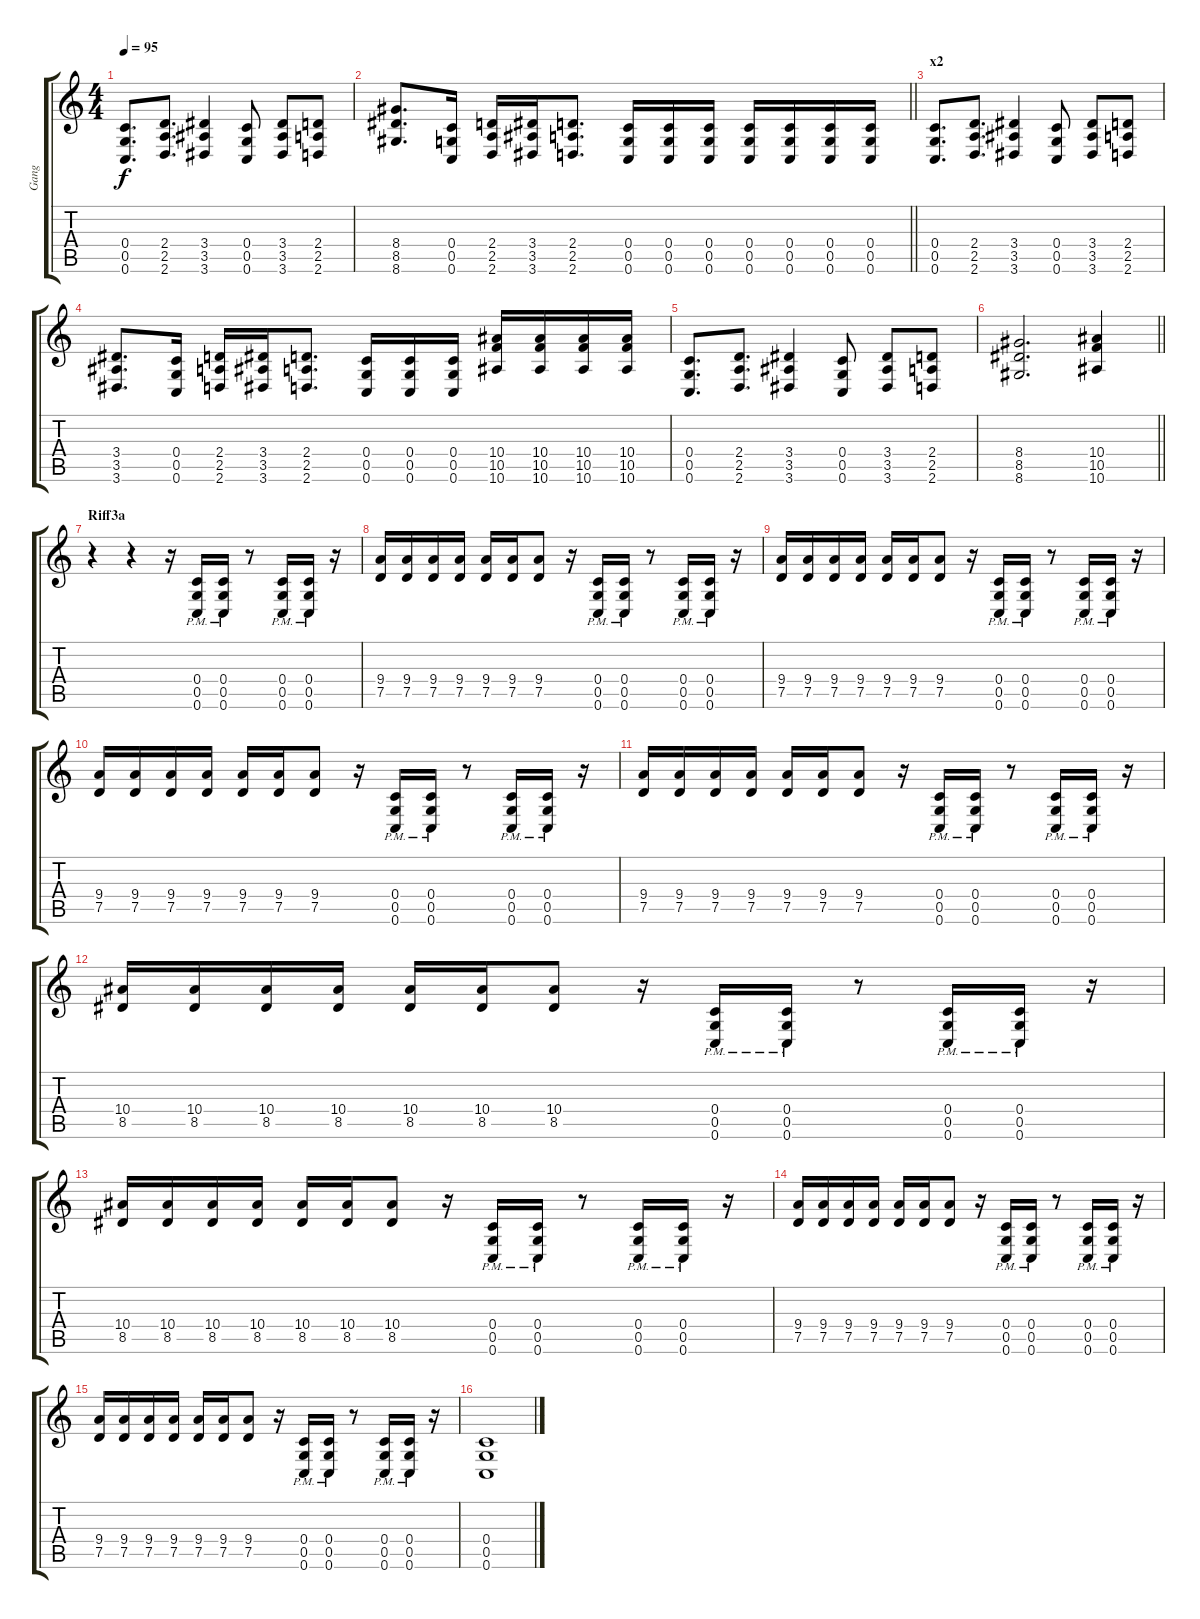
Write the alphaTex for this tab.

\track ("Gang" "Gang") {instrument distortionguitar}
\staff {score tabs}
\tuning (D4 A3 F3 C3 G2 C2) {hide}
\ts (4 4)
\tempo 95
\clef g2
\ks c
(0.4 0.5 0.6).8{d dy f} (2.4 2.5 2.6).8{d} (3.4 3.5 3.6).4 (0.4 0.5 0.6).8 (3.4 3.5 3.6).8 (2.4 2.5 2.6).8 |
\barLineRight lightlight
(8.4 8.5 8.6).8{d} (0.4 0.5 0.6).16 (2.4 2.5 2.6).16 (3.4 3.5 3.6).16 (2.4 2.5 2.6).8{d} (0.4 0.5 0.6).16 (0.4 0.5 0.6).16 (0.4 0.5 0.6).16 (0.4 0.5 0.6).16 (0.4 0.5 0.6).16 (0.4 0.5 0.6).16 (0.4 0.5 0.6).16 |
\section ("" "x2")
(0.4 0.5 0.6).8{d} (2.4 2.5 2.6).8{d} (3.4 3.5 3.6).4 (0.4 0.5 0.6).8 (3.4 3.5 3.6).8 (2.4 2.5 2.6).8 |
(3.4 3.5 3.6).8{d} (0.4 0.5 0.6).16 (2.4 2.5 2.6).16 (3.4 3.5 3.6).16 (2.4 2.5 2.6).8{d} (0.4 0.5 0.6).16 (0.4 0.5 0.6).16 (0.4 0.5 0.6).16 (10.4 10.5 10.6).16 (10.4 10.5 10.6).16 (10.4 10.5 10.6).16 (10.4 10.5 10.6).16 |
(0.4 0.5 0.6).8{d} (2.4 2.5 2.6).8{d} (3.4 3.5 3.6).4 (0.4 0.5 0.6).8 (3.4 3.5 3.6).8 (2.4 2.5 2.6).8 |
\barLineRight lightlight
(8.4 8.5 8.6).2{d} (10.4 10.5 10.6).4 |
\section ("" "Riff3a")
r.4 r.4 r.16 (0.4 0.5{pm} 0.6).16 (0.4 0.5{pm} 0.6).16 r.8 (0.4 0.5{pm} 0.6).16 (0.4 0.5{pm} 0.6).16 r.16 |
(9.4 7.5).16 (9.4 7.5).16 (9.4 7.5).16 (9.4 7.5).16 (9.4 7.5).16 (9.4 7.5).16 (9.4 7.5).8 r.16 (0.4 0.5{pm} 0.6).16 (0.4 0.5{pm} 0.6).16 r.8 (0.4 0.5{pm} 0.6).16 (0.4 0.5{pm} 0.6).16 r.16 |
(9.4 7.5).16 (9.4 7.5).16 (9.4 7.5).16 (9.4 7.5).16 (9.4 7.5).16 (9.4 7.5).16 (9.4 7.5).8 r.16 (0.4 0.5{pm} 0.6).16 (0.4 0.5{pm} 0.6).16 r.8 (0.4 0.5{pm} 0.6).16 (0.4 0.5{pm} 0.6).16 r.16 |
(9.4 7.5).16 (9.4 7.5).16 (9.4 7.5).16 (9.4 7.5).16 (9.4 7.5).16 (9.4 7.5).16 (9.4 7.5).8 r.16 (0.4 0.5{pm} 0.6).16 (0.4 0.5{pm} 0.6).16 r.8 (0.4 0.5{pm} 0.6).16 (0.4 0.5{pm} 0.6).16 r.16 |
(9.4 7.5).16 (9.4 7.5).16 (9.4 7.5).16 (9.4 7.5).16 (9.4 7.5).16 (9.4 7.5).16 (9.4 7.5).8 r.16 (0.4 0.5{pm} 0.6).16 (0.4 0.5{pm} 0.6).16 r.8 (0.4 0.5{pm} 0.6).16 (0.4 0.5{pm} 0.6).16 r.16 |
(10.4 8.5).16 (10.4 8.5).16 (10.4 8.5).16 (10.4 8.5).16 (10.4 8.5).16 (10.4 8.5).16 (10.4 8.5).8 r.16 (0.4 0.5{pm} 0.6).16 (0.4 0.5{pm} 0.6).16 r.8 (0.4 0.5{pm} 0.6).16 (0.4 0.5{pm} 0.6).16 r.16 |
(10.4 8.5).16 (10.4 8.5).16 (10.4 8.5).16 (10.4 8.5).16 (10.4 8.5).16 (10.4 8.5).16 (10.4 8.5).8 r.16 (0.4 0.5{pm} 0.6).16 (0.4 0.5{pm} 0.6).16 r.8 (0.4 0.5{pm} 0.6).16 (0.4 0.5{pm} 0.6).16 r.16 |
(9.4 7.5).16 (9.4 7.5).16 (9.4 7.5).16 (9.4 7.5).16 (9.4 7.5).16 (9.4 7.5).16 (9.4 7.5).8 r.16 (0.4 0.5{pm} 0.6).16 (0.4 0.5{pm} 0.6).16 r.8 (0.4 0.5{pm} 0.6).16 (0.4 0.5{pm} 0.6).16 r.16 |
(9.4 7.5).16 (9.4 7.5).16 (9.4 7.5).16 (9.4 7.5).16 (9.4 7.5).16 (9.4 7.5).16 (9.4 7.5).8 r.16 (0.4 0.5{pm} 0.6).16 (0.4 0.5{pm} 0.6).16 r.8 (0.4 0.5{pm} 0.6).16 (0.4 0.5{pm} 0.6).16 r.16 |
(0.4 0.5 0.6).1
